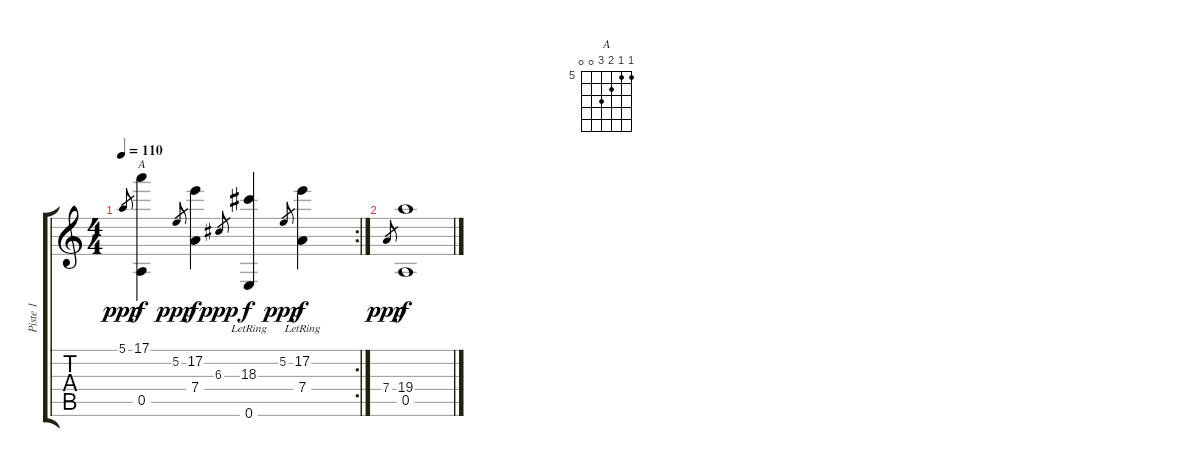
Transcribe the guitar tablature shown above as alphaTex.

\track ("Piste 1" "Piste 1") {instrument electricguitarjazz}
\staff {score tabs}
\tuning (E4 B3 G3 D3 A2 E2) {hide}
\chord ("A" 5 5 6 7 0 0) {firstfret 5}
\rc 2
\ts (4 4)
\tempo 110
\clef g2
\ks c
5.1.8{gr dy ppp} (17.1 0.5).4{ch "A" dy f} 5.2.8{gr dy ppp} (17.2 7.4).4{dy f} 6.3.8{gr dy ppp} (18.3{lr} 0.6).4{dy f} 5.2.8{gr dy ppp} (17.2{lr} 7.4).4{dy f} |
7.4.8{gr dy ppp} (19.4 0.5).1{dy f}
